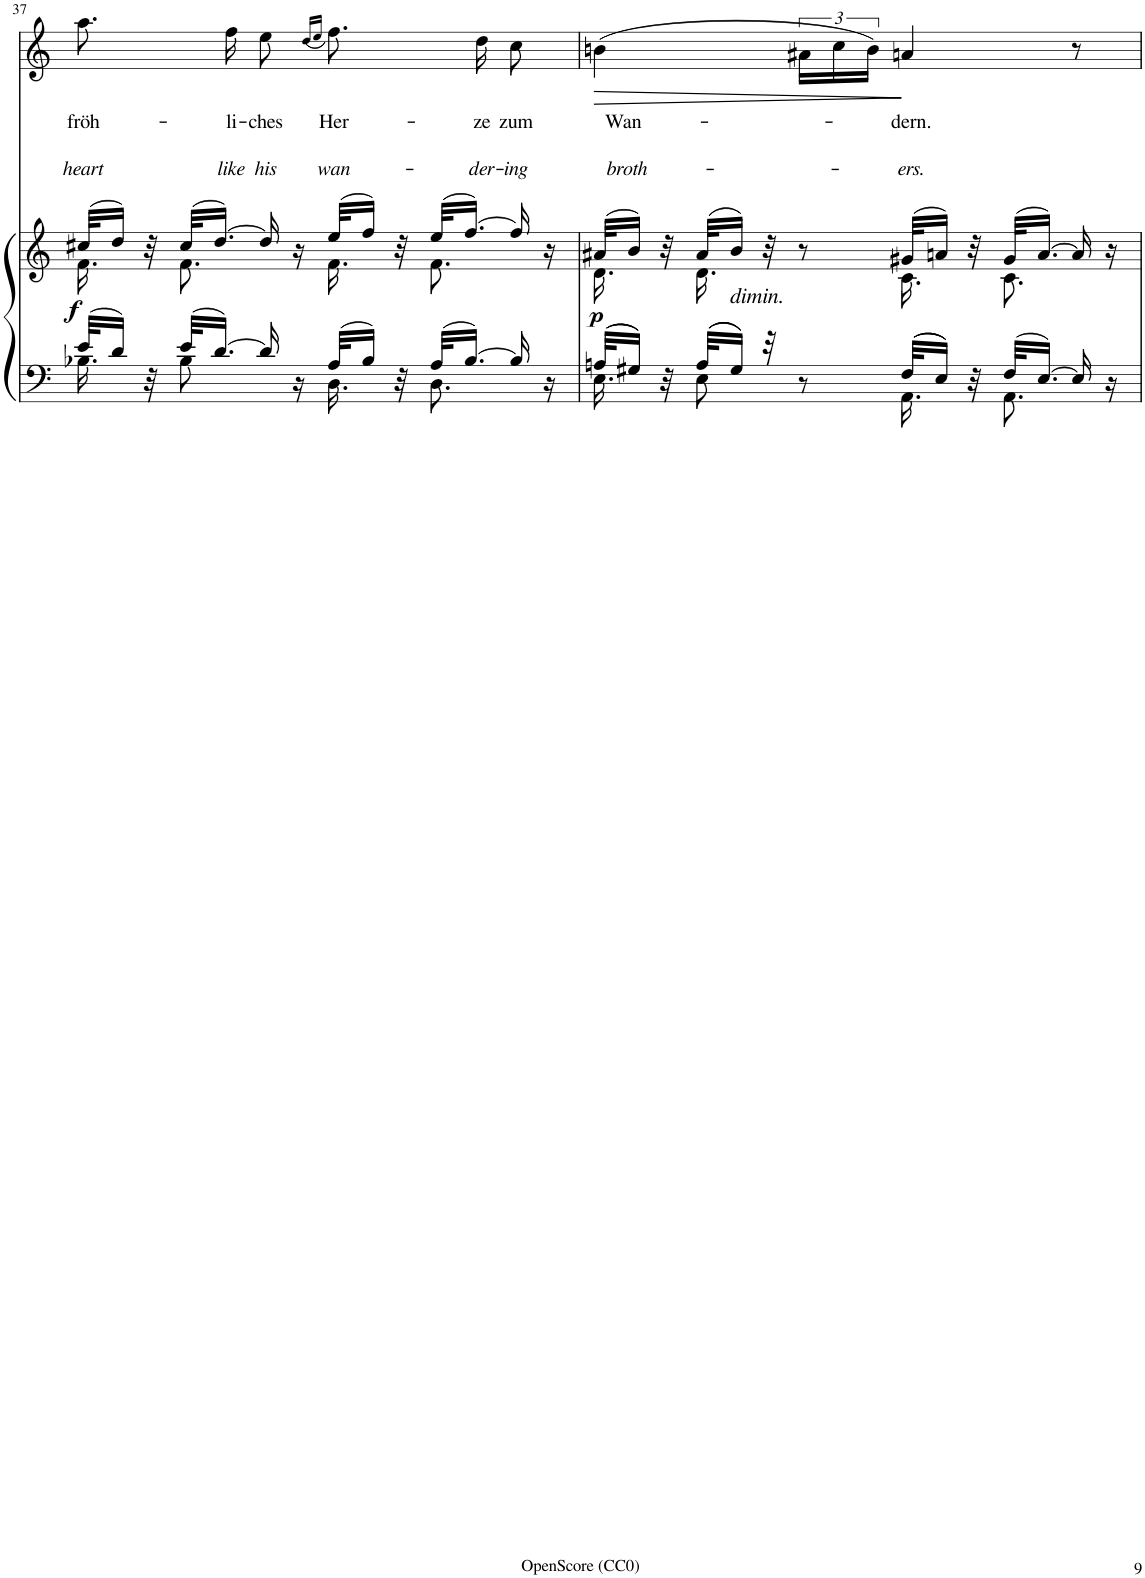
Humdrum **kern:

**kern	**kern	**dynam	**kern	**text	**text	**dynam
*part2	*part2	*part2	*part1	*part1	*part1	*part1
*staff3	*staff2	*staff2/3	*staff1	*staff1	*staff1	*staff1
*I"Piano	*	*	*I"Voice	*	*	*
*I'Pno	*	*	*	*	*	*
!!LO:PB:g=z
*clefF4	*clefG2	*	*clefG2	*	*	*
*k[]	*k[]	*	*k[]	*	*	*
*M6/8	*M6/8	*	*M6/8	*	*	*
=37	=37	=37	=37	=37	=37	=37
*^	*^	*	*	*	*	*
!	!	!	!	!LO:DY:b	!	!LO:LY:b	!LO:LY:b	!
32e/KLL	16.B-X\	(32cc#X/KLL	16.f\	f	8.aa\	fröh-	heart	.
16d/JJ	.	16dd/JJ)	.	.	.	.	.	.
32r	32ryy	32r	32ryy	.	.	.	.	.
32e/KLL	8B-\	(32cc#/KLL	8.f\	.	.	.	.	.
[16.d/JJ	.	[16.dd/JJ)	.	.	.	.	.	.
!	!	!	!	!	!	!LO:LY:b	!LO:LY:b	!
.	.	.	.	.	16ff\	-li-	like	.
!	!	!	!	!	!	!LO:LY:b	!LO:LY:b	!
16d/]	8ryy	16dd/]	.	.	8ee\	-ches	his	.
16r	.	16r	16ryy	.	.	.	.	.
.	.	.	.	.	(16qdd/LL	.	.	.
.	.	.	.	.	16qee/JJ	.	.	.
!	!	!	!	!	!	!LO:LY:b	!LO:LY:b	!
32A/KLL	16.D\	(32ee/KLL	16.f\	.	8.ff\)	Her-	wan-	.
16B-/JJ	.	16ff/JJ)	.	.	.	.	.	.
32r	32ryy	32r	32ryy	.	.	.	.	.
32A/KLL	8.D\	(32ee/KLL	8.f\	.	.	.	.	.
[16.B-/JJ	.	[16.ff/JJ)	.	.	.	.	.	.
!	!	!	!	!	!	!LO:LY:b	!LO:LY:b	!
.	.	.	.	.	16dd\	-ze	-der-	.
!	!	!	!	!	!	!LO:LY:b	!LO:LY:b	!
16B-/]	.	16ff/]	.	.	8cc\	zum	-ing	.
16r	16ryy	16r	16ryy	.	.	.	.	.
=38	=38	=38	=38	=38	=38	=38	=38	=38
!	!	!	!	!LO:DY:b	!	!LO:LY:b	!LO:LY:b	!LO:HP:b
32An/KLL	16.E\	(32a#X/KLL	16.d\	p	(4bn\	Wan-	broth-	>
16G#X/JJ	.	16b/JJ)	.	.	.	.	.	.
32r	32ryy	32r	32ryy	.	.	.	.	.
32A/KLL	8E\	(32a#/KLL	16.d\	.	.	.	.	.
!	!	!LO:TX:b:i:t=dimin.	!	!	!	!	!	!
16G#/JJ	.	16b/JJ)	.	.	.	.	.	.
32r	.	32r	32ryy	.	.	.	.	.
*	*	*v	*v	*	*	*	*	*
8r	8ryy	8r	.	24a#X\LL	.	.	.
.	.	.	.	24cc\	.	.	.
.	.	.	.	24b\JJ)	.	.	.
*	*	*^	*	*	*	*	*
!	!	!	!	!	!	!LO:LY:b	!LO:LY:b	!
32F/KLL	16.AA\	(32g#X/KLL	16.c\	.	4an/	-dern.	-ers.	]
16E/JJ	.	16an/JJ)	.	.	.	.	.	.
32r	32ryy	32r	32ryy	.	.	.	.	.
32F/KLL	8.AA\	(32g#/KLL	8.c\	.	.	.	.	.
[16.E/JJ	.	[16.a/JJ)	.	.	.	.	.	.
16E/]	.	16a/]	.	.	8r	.	.	.
16r	16ryy	16r	16ryy	.	.	.	.	.
*v	*v	*	*	*	*	*	*	*
*	*v	*v	*	*	*	*	*
=	=	=	=	=	=	=
*-	*-	*-	*-	*-	*-	*-
